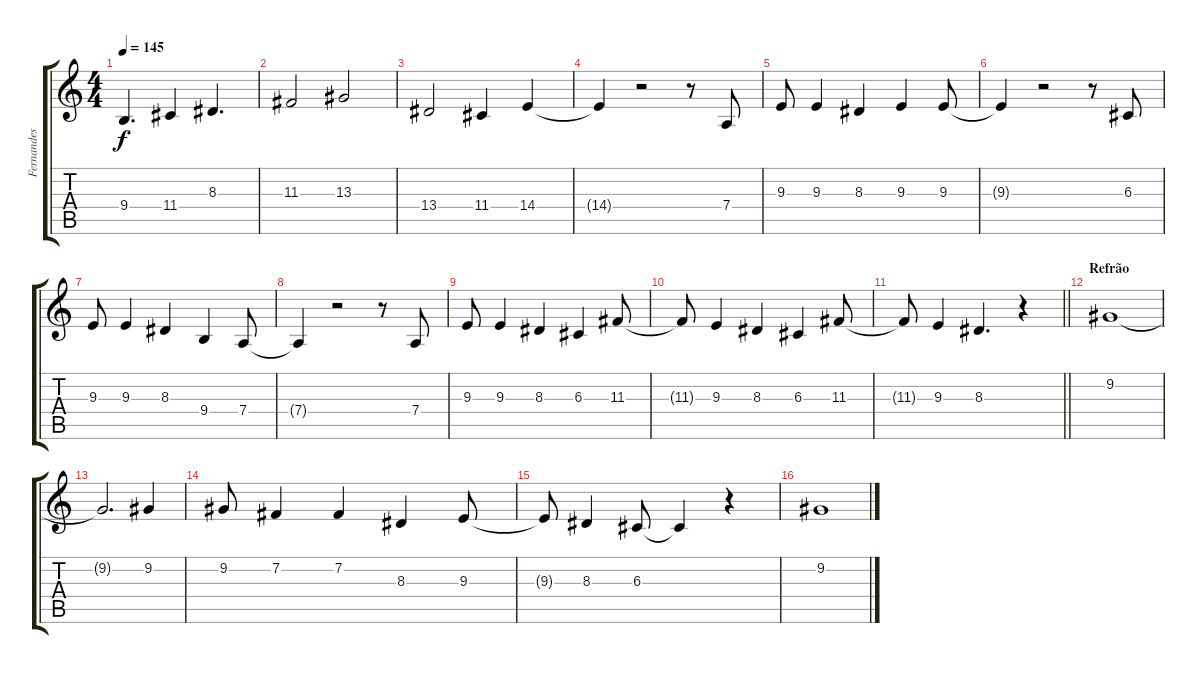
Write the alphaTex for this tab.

\track ("Fernandes" "Fernandes") {instrument trombone}
\staff {score tabs}
\tuning (E4 B3 G3 D3 A2 E2) {hide}
\ts (4 4)
\tempo 145
\clef g2
\ks c
9.4.4{d dy f} 11.4.4 8.3.4{d} |
11.3.2 13.3.2 |
13.4.2 11.4.4 14.4.4 |
14.4{t}.4 r.2 r.8 7.4.8 |
9.3.8 9.3.4 8.3.4 9.3.4 9.3.8 |
9.3{t}.4 r.2 r.8 6.3.8 |
9.3.8 9.3.4 8.3.4 9.4.4 7.4.8 |
7.4{t}.4 r.2 r.8 7.4.8 |
9.3.8 9.3.4 8.3.4 6.3.4 11.3.8 |
11.3{t}.8 9.3.4 8.3.4 6.3.4 11.3.8 |
\barLineRight lightlight
11.3{t}.8 9.3.4 8.3.4{d} r.4 |
\section ("" "Refrão")
9.2.1 |
9.2{t}.2{d} 9.2.4 |
9.2.8 7.2.4 7.2.4 8.3.4 9.3.8 |
9.3{t}.8 8.3.4 6.3.8 6.3{t}.4 r.4 |
9.2.1
